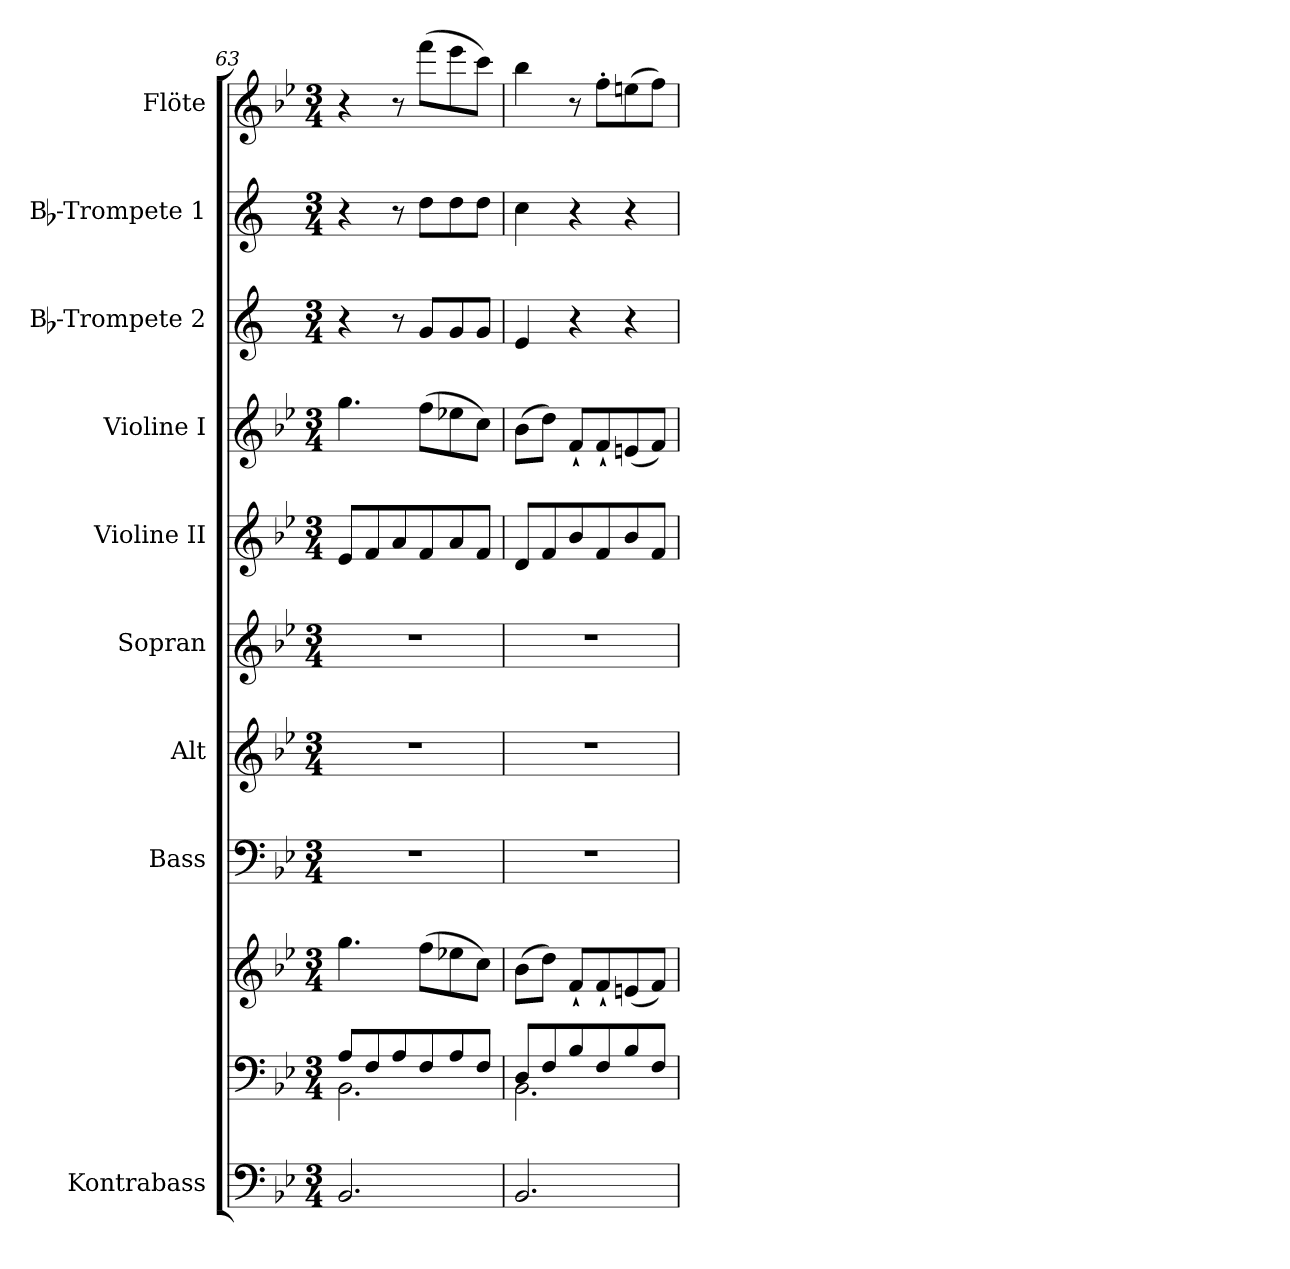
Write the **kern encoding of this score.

**kern	**kern	**kern	**kern	**kern	**kern	**kern	**kern	**kern	**kern	**kern
*part10	*part9	*part9	*part8	*part7	*part6	*part5	*part4	*part3	*part2	*part1
*staff11	*staff10	*staff9	*staff8	*staff7	*staff6	*staff5	*staff4	*staff3	*staff2	*staff1
*I"Kontrabass	*	*	*I"Bass	*I"Alt	*I"Sopran	*I"Violine II	*I"Violine I	*I"Bb-Trompete 2	*I"Bb-Trompete 1	*I"Flöte
*I'Kb.	*	*	*I'B.	*I'A.	*I'S.	*I'Vl. II	*I'Vl. I	*I'Bb Trp. 2	*I'Bb Trp. 1	*I'Fl.
*clefF4	*clefF4	*clefG2	*clefF4	*clefG2	*clefG2	*clefG2	*clefG2	*clefG2	*clefG2	*clefG2
*ITrd7c12	*	*	*	*	*	*	*	*ITrd1c2	*ITrd1c2	*
*k[b-e-]	*k[b-e-]	*k[b-e-]	*k[b-e-]	*k[b-e-]	*k[b-e-]	*k[b-e-]	*k[b-e-]	*k[b-e-]	*k[b-e-]	*k[b-e-]
*B-:	*B-:	*B-:	*B-:	*B-:	*B-:	*B-:	*B-:	*B-:	*B-:	*B-:
*M3/4	*M3/4	*M3/4	*M3/4	*M3/4	*M3/4	*M3/4	*M3/4	*M3/4	*M3/4	*M3/4
=63	=63	=63	=63	=63	=63	=63	=63	=63	=63	=63
*	*^	*	*	*	*	*	*	*	*	*
2.BBB-/	8A/L	2.BB-\	4.gg\	2.r	2.r	2.r	8e-/L	4.gg\	4r	4r	4r
.	8F/	.	.	.	.	.	8f/	.	.	.	.
.	8A/	.	.	.	.	.	8a/	.	8r	8r	8r
.	8F/	.	(>8ff\L	.	.	.	8f/	(>8ff\L	8f/L	8cc\L	(>8fff\L
.	8A/	.	8ee-X\	.	.	.	8a/	8ee-X\	8f/	8cc\	8eee-\
.	8F/J	.	8cc\J)	.	.	.	8f/J	8cc\J)	8f/J	8cc\J	8ccc\J)
=64	=64	=64	=64	=64	=64	=64	=64	=64	=64	=64	=64
2.BBB-/	8D/L	2.BB-\	(>8b-\L	2.r	2.r	2.r	8d/L	(>8b-\L	4d/	4b-\	4bb-\
.	8F/	.	8dd\J)	.	.	.	8f/	8dd\J)	.	.	.
.	8B-/	.	8f`</L	.	.	.	8b-/	8f`</L	4r	4r	8r
.	8F/	.	8f`</	.	.	.	8f/	8f`</	.	.	8ff'>\L
.	8B-/	.	(<8en/	.	.	.	8b-/	(<8en/	4r	4r	(>8een\
.	8F/J	.	8f/J)	.	.	.	8f/J	8f/J)	.	.	8ff\J)
*	*v	*v	*	*	*	*	*	*	*	*	*
=	=	=	=	=	=	=	=	=	=	=
*-	*-	*-	*-	*-	*-	*-	*-	*-	*-	*-
